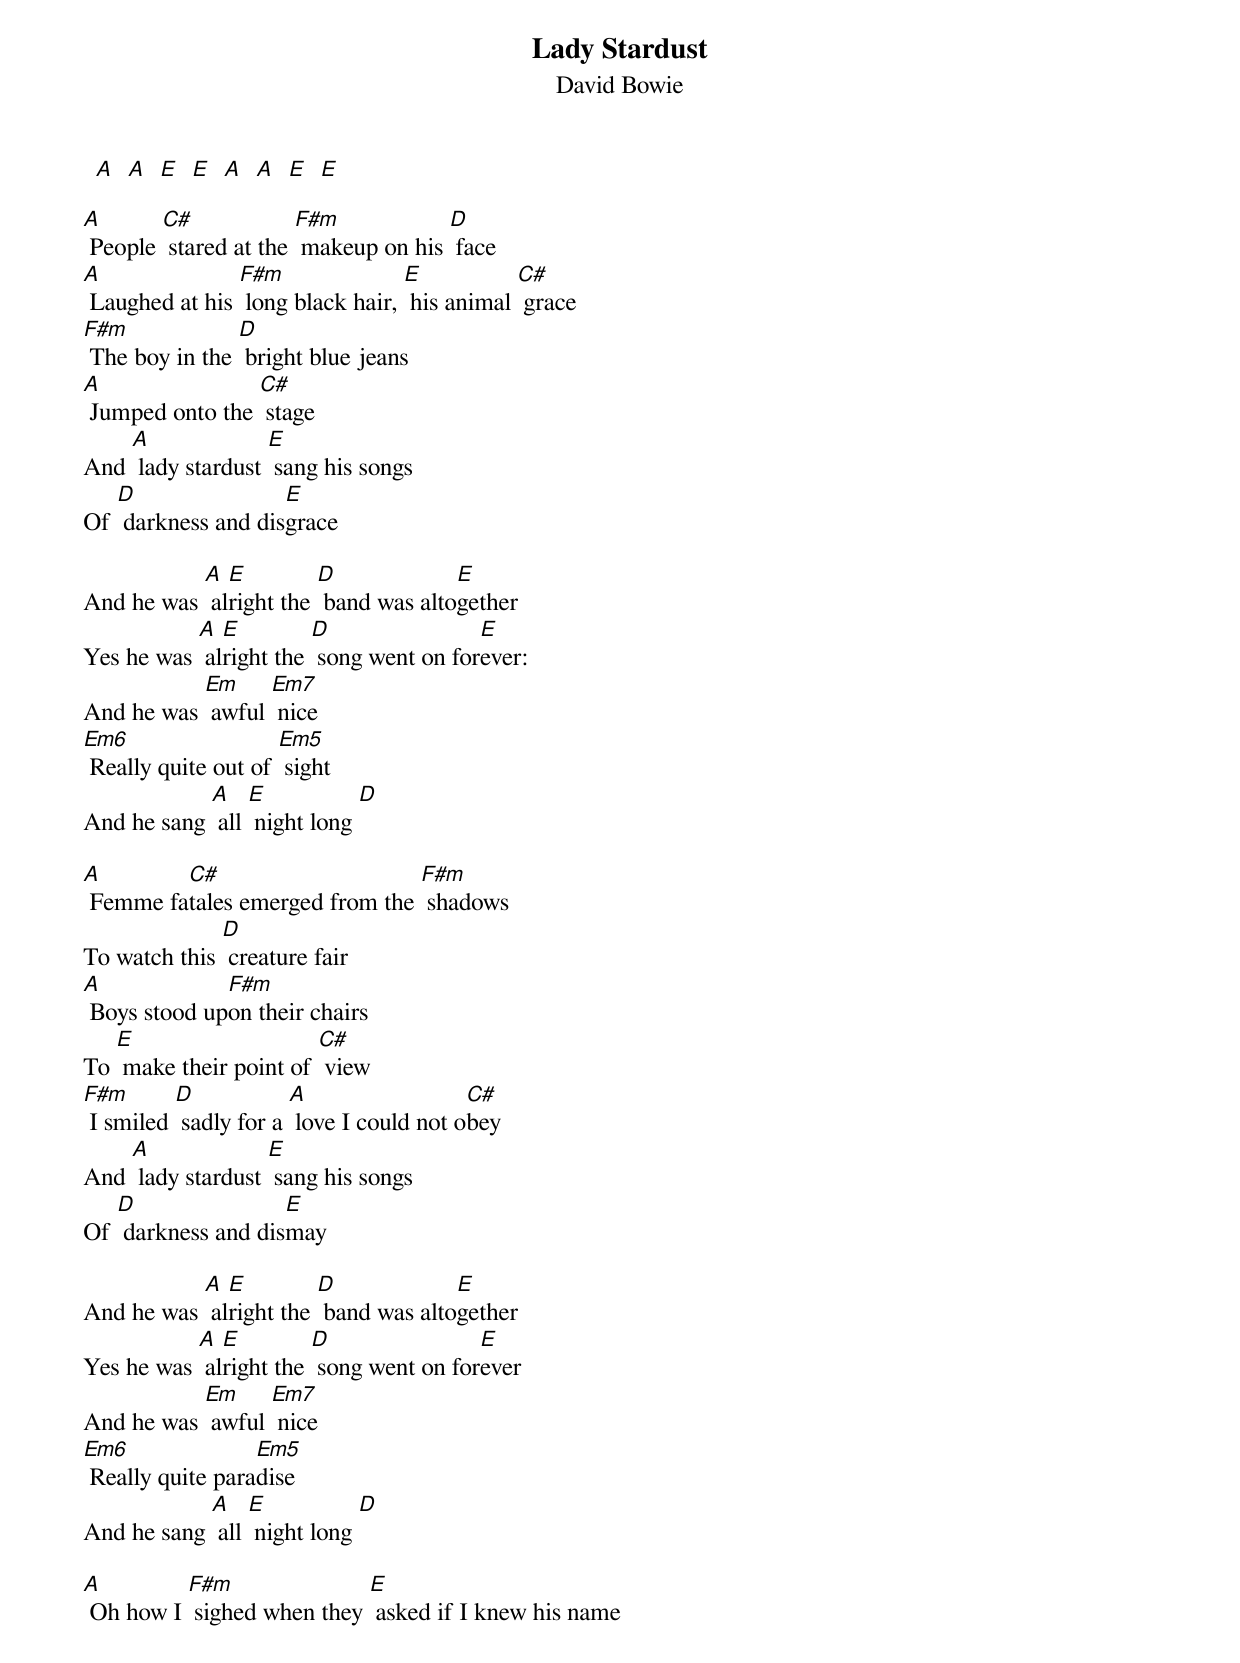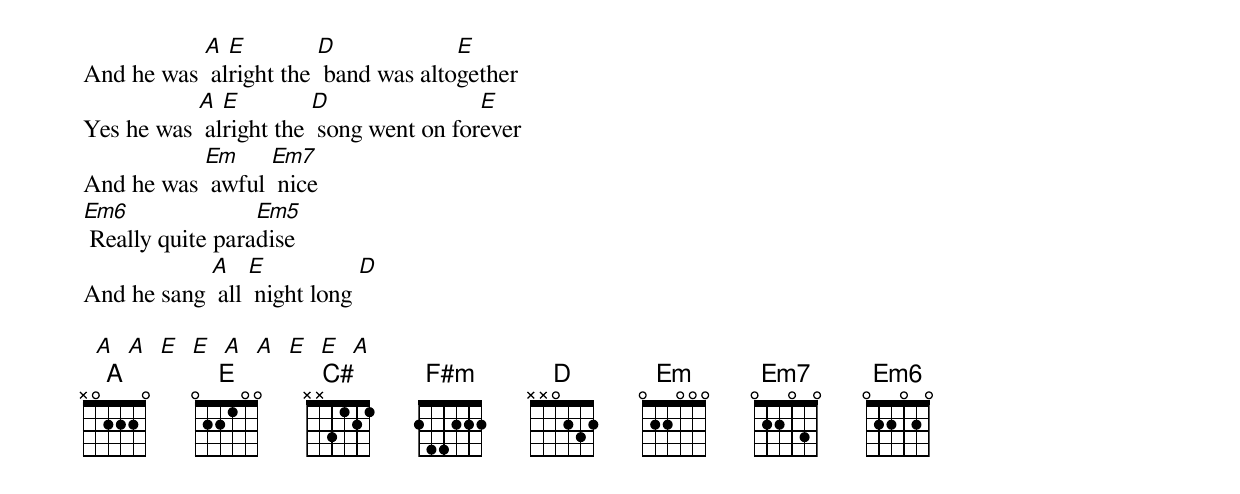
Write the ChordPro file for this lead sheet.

{t:Lady Stardust}
{st:David Bowie}

  [A]  [A]  [E]  [E]  [A]  [A]  [E]  [E]

[A] People [C#] stared at the [F#m] makeup on his [D] face
[A] Laughed at his [F#m] long black hair, [E] his animal [C#] grace
[F#m] The boy in the [D] bright blue jeans
[A] Jumped onto the [C#] stage
And [A] lady stardust [E] sang his songs
Of [D] darkness and dis[E]grace

And he was [A] al[E]right the [D] band was alto[E]gether
Yes he was [A] al[E]right the [D] song went on for[E]ever:
And he was [Em] awful [Em7] nice
[Em6] Really quite out of [Em5] sight
And he sang [A] all [E] night long [D]

[A] Femme fa[C#]tales emerged from the [F#m] shadows
To watch this [D] creature fair
[A] Boys stood up[F#m]on their chairs
To [E] make their point of [C#] view
[F#m] I smiled [D] sadly for a [A] love I could not o[C#]bey
And [A] lady stardust [E] sang his songs
Of [D] darkness and dis[E]may

And he was [A] al[E]right the [D] band was alto[E]gether
Yes he was [A] al[E]right the [D] song went on for[E]ever
And he was [Em] awful [Em7] nice
[Em6] Really quite para[Em5]dise
And he sang [A] all [E] night long [D]

[A] Oh how I [F#m] sighed when they [E] asked if I knew his name

And he was [A] al[E]right the [D] band was alto[E]gether
Yes he was [A] al[E]right the [D] song went on for[E]ever
And he was [Em] awful [Em7] nice
[Em6] Really quite para[Em5]dise
And he sang [A] all [E] night long [D]

  [A]  [A]  [E]  [E]  [A]  [A]  [E]  [E]  [A]
